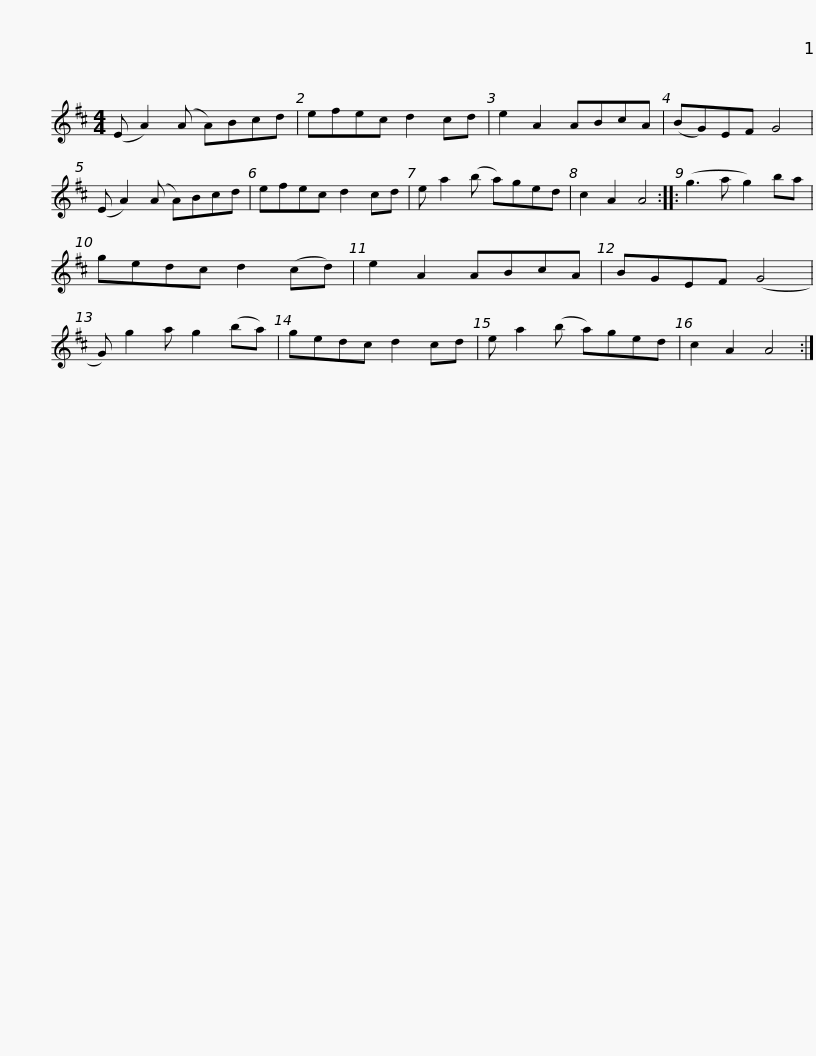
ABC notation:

X:1
L:1/8
M:4/4
I:linebreak $
K:D
V:1 treble
V:1
 (E A2) (A A)Bcd | efec d2 cd | e2 A2 ABcA | (BG)EF G4 | (E A2) (A A)Bcd | %5
 efec d2 cd |$ e a2 (b a)ged | c2 A2 A4 :: (g3 a g2) ba | gedc d2 (cd) | %10
 e2 A2 ABcA | BGEF (G4 | G) g2 a g2 (ba) |$ gedc d2 cd | e a2 (b a)ged | %15
 c2 A2 A4 :| %16
